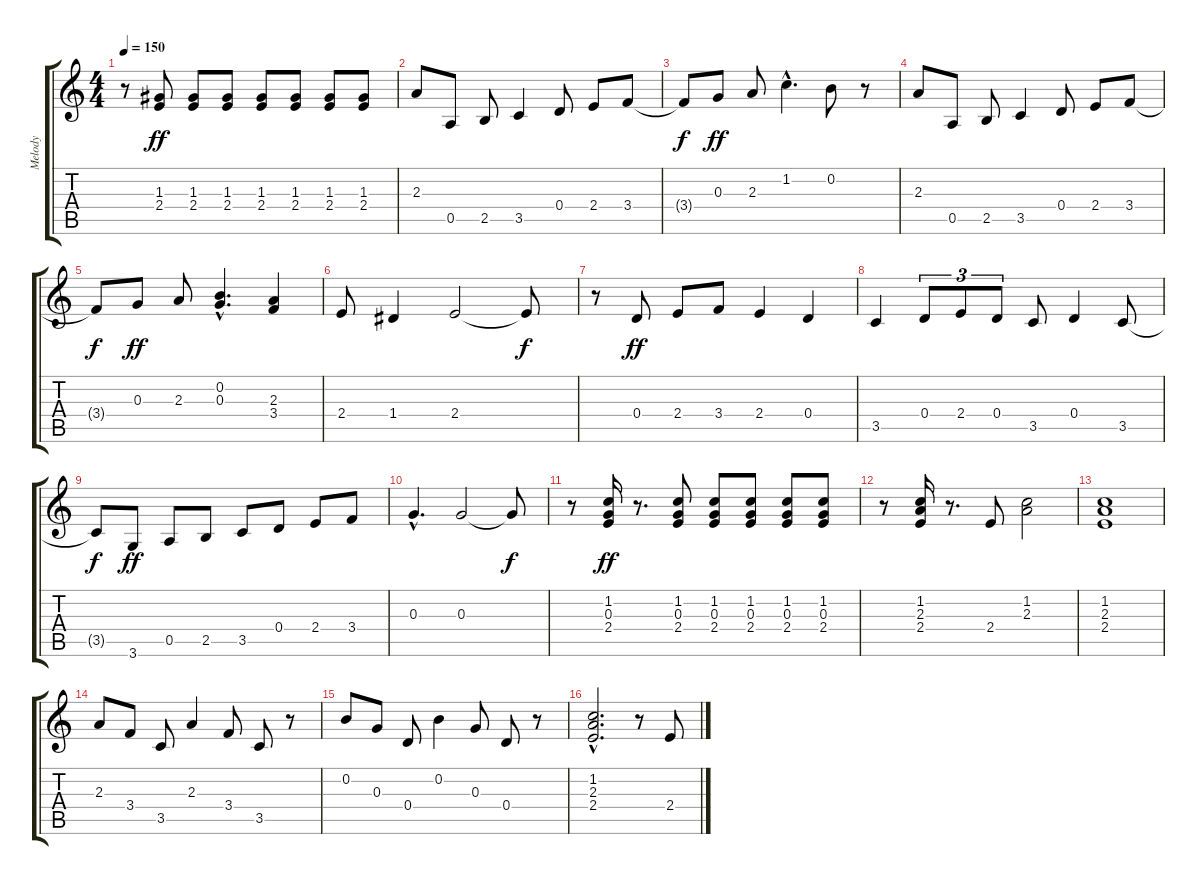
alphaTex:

\track ("Melody" "Melody") {instrument electricguitarclean}
\staff {score tabs}
\tuning (E4 B3 G3 D3 A2 E2) {hide}
\ts (4 4)
\tempo 150
\clef g2
\ks c
r.8{dy ff} (1.3 2.4).8 (1.3 2.4).8 (1.3 2.4).8 (1.3 2.4).8 (1.3 2.4).8 (1.3 2.4).8 (1.3 2.4).8 |
2.3.8 0.5.8 2.5.8 3.5.4 0.4.8 2.4.8 3.4.8 |
3.4{t}.8{dy f} 0.3.8{dy ff} 2.3.8 1.2{hac}.4{d} 0.2.8 r.8 |
2.3.8 0.5.8 2.5.8 3.5.4 0.4.8 2.4.8 3.4.8 |
3.4{t}.8{dy f} 0.3.8{dy ff} 2.3.8 (0.2{hac} 0.3{hac}).4{d} (2.3 3.4).4 |
2.4.8 1.4.4 2.4.2 2.4{t}.8{dy f} |
r.8 0.4.8{dy ff} 2.4.8 3.4.8 2.4.4 0.4.4 |
3.5.4 0.4.8{tu (3 2)} 2.4.8{tu (3 2)} 0.4.8{tu (3 2)} 3.5.8 0.4.4 3.5.8 |
3.5{t}.8{dy f} 3.6.8{dy ff} 0.5.8 2.5.8 3.5.8 0.4.8 2.4.8 3.4.8 |
0.3{hac}.4{d} 0.3.2 0.3{t}.8{dy f} |
r.8 (1.2 0.3 2.4).16{dy ff} r.8{d} (1.2 0.3 2.4).8 (1.2 0.3 2.4).8 (1.2 0.3 2.4).8 (1.2 0.3 2.4).8 (1.2 0.3 2.4).8 |
r.8 (1.2 2.3 2.4).16 r.8{d} 2.4.8 (1.2 2.3).2 |
(1.2 2.3 2.4).1 |
2.3.8 3.4.8 3.5.8 2.3.4 3.4.8 3.5.8 r.8 |
0.2.8 0.3.8 0.4.8 0.2.4 0.3.8 0.4.8 r.8 |
(1.2{hac} 2.3{hac} 2.4{hac}).2{d} r.8 2.4.8
